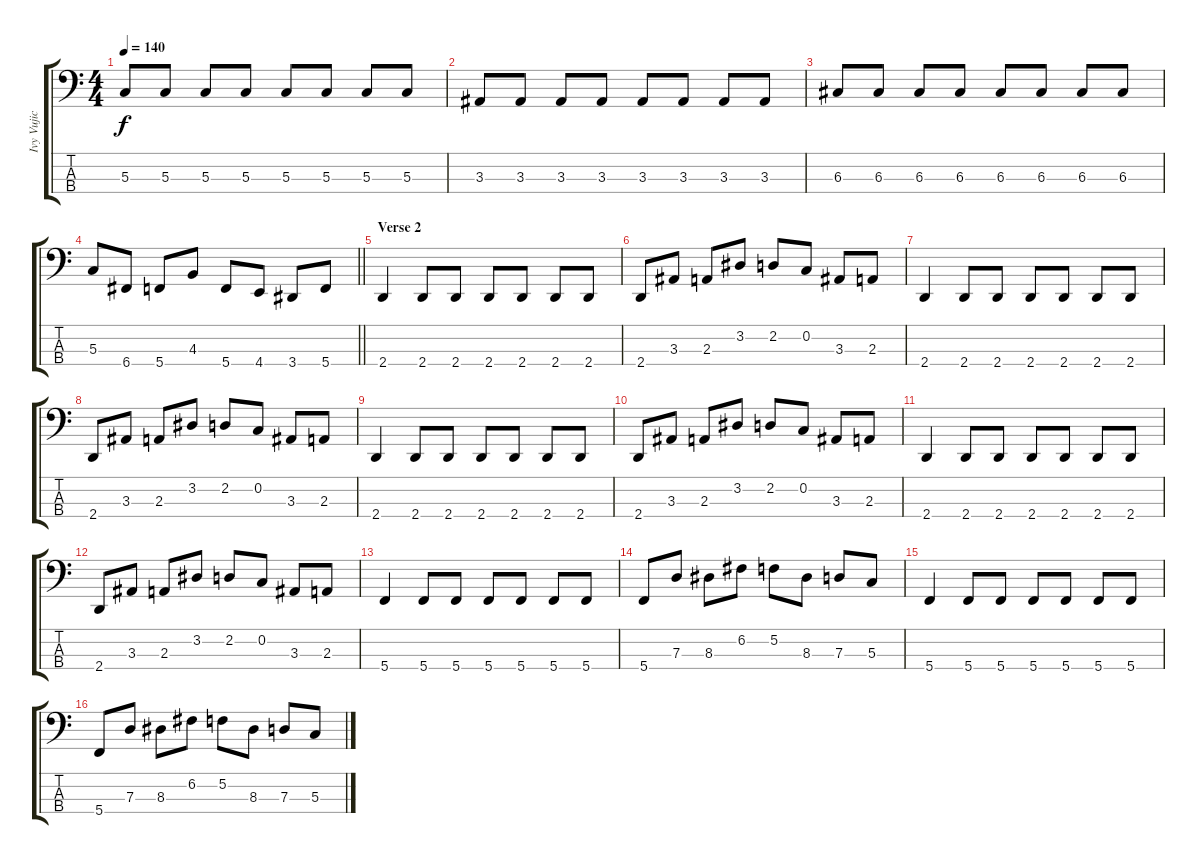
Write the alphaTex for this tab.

\track ("Ivy Vujic" "Ivy Vujic") {instrument electricbassfinger}
\staff {score tabs}
\tuning (F2 C2 G1 C1) {hide}
\ts (4 4)
\tempo 140
\clef f4
\ks c
5.3.8{dy f} 5.3.8 5.3.8 5.3.8 5.3.8 5.3.8 5.3.8 5.3.8 |
3.3.8 3.3.8 3.3.8 3.3.8 3.3.8 3.3.8 3.3.8 3.3.8 |
6.3.8 6.3.8 6.3.8 6.3.8 6.3.8 6.3.8 6.3.8 6.3.8 |
\barLineRight lightlight
5.3.8 6.4.8 5.4.8 4.3.8 5.4.8 4.4.8 3.4.8 5.4.8 |
\section ("" "Verse 2")
2.4.4 2.4.8 2.4.8 2.4.8 2.4.8 2.4.8 2.4.8 |
2.4.8 3.3.8 2.3.8 3.2.8 2.2.8 0.2.8 3.3.8 2.3.8 |
2.4.4 2.4.8 2.4.8 2.4.8 2.4.8 2.4.8 2.4.8 |
2.4.8 3.3.8 2.3.8 3.2.8 2.2.8 0.2.8 3.3.8 2.3.8 |
2.4.4 2.4.8 2.4.8 2.4.8 2.4.8 2.4.8 2.4.8 |
2.4.8 3.3.8 2.3.8 3.2.8 2.2.8 0.2.8 3.3.8 2.3.8 |
2.4.4 2.4.8 2.4.8 2.4.8 2.4.8 2.4.8 2.4.8 |
2.4.8 3.3.8 2.3.8 3.2.8 2.2.8 0.2.8 3.3.8 2.3.8 |
5.4.4 5.4.8 5.4.8 5.4.8 5.4.8 5.4.8 5.4.8 |
5.4.8 7.3.8 8.3.8 6.2.8 5.2.8 8.3.8 7.3.8 5.3.8 |
5.4.4 5.4.8 5.4.8 5.4.8 5.4.8 5.4.8 5.4.8 |
5.4.8 7.3.8 8.3.8 6.2.8 5.2.8 8.3.8 7.3.8 5.3.8
